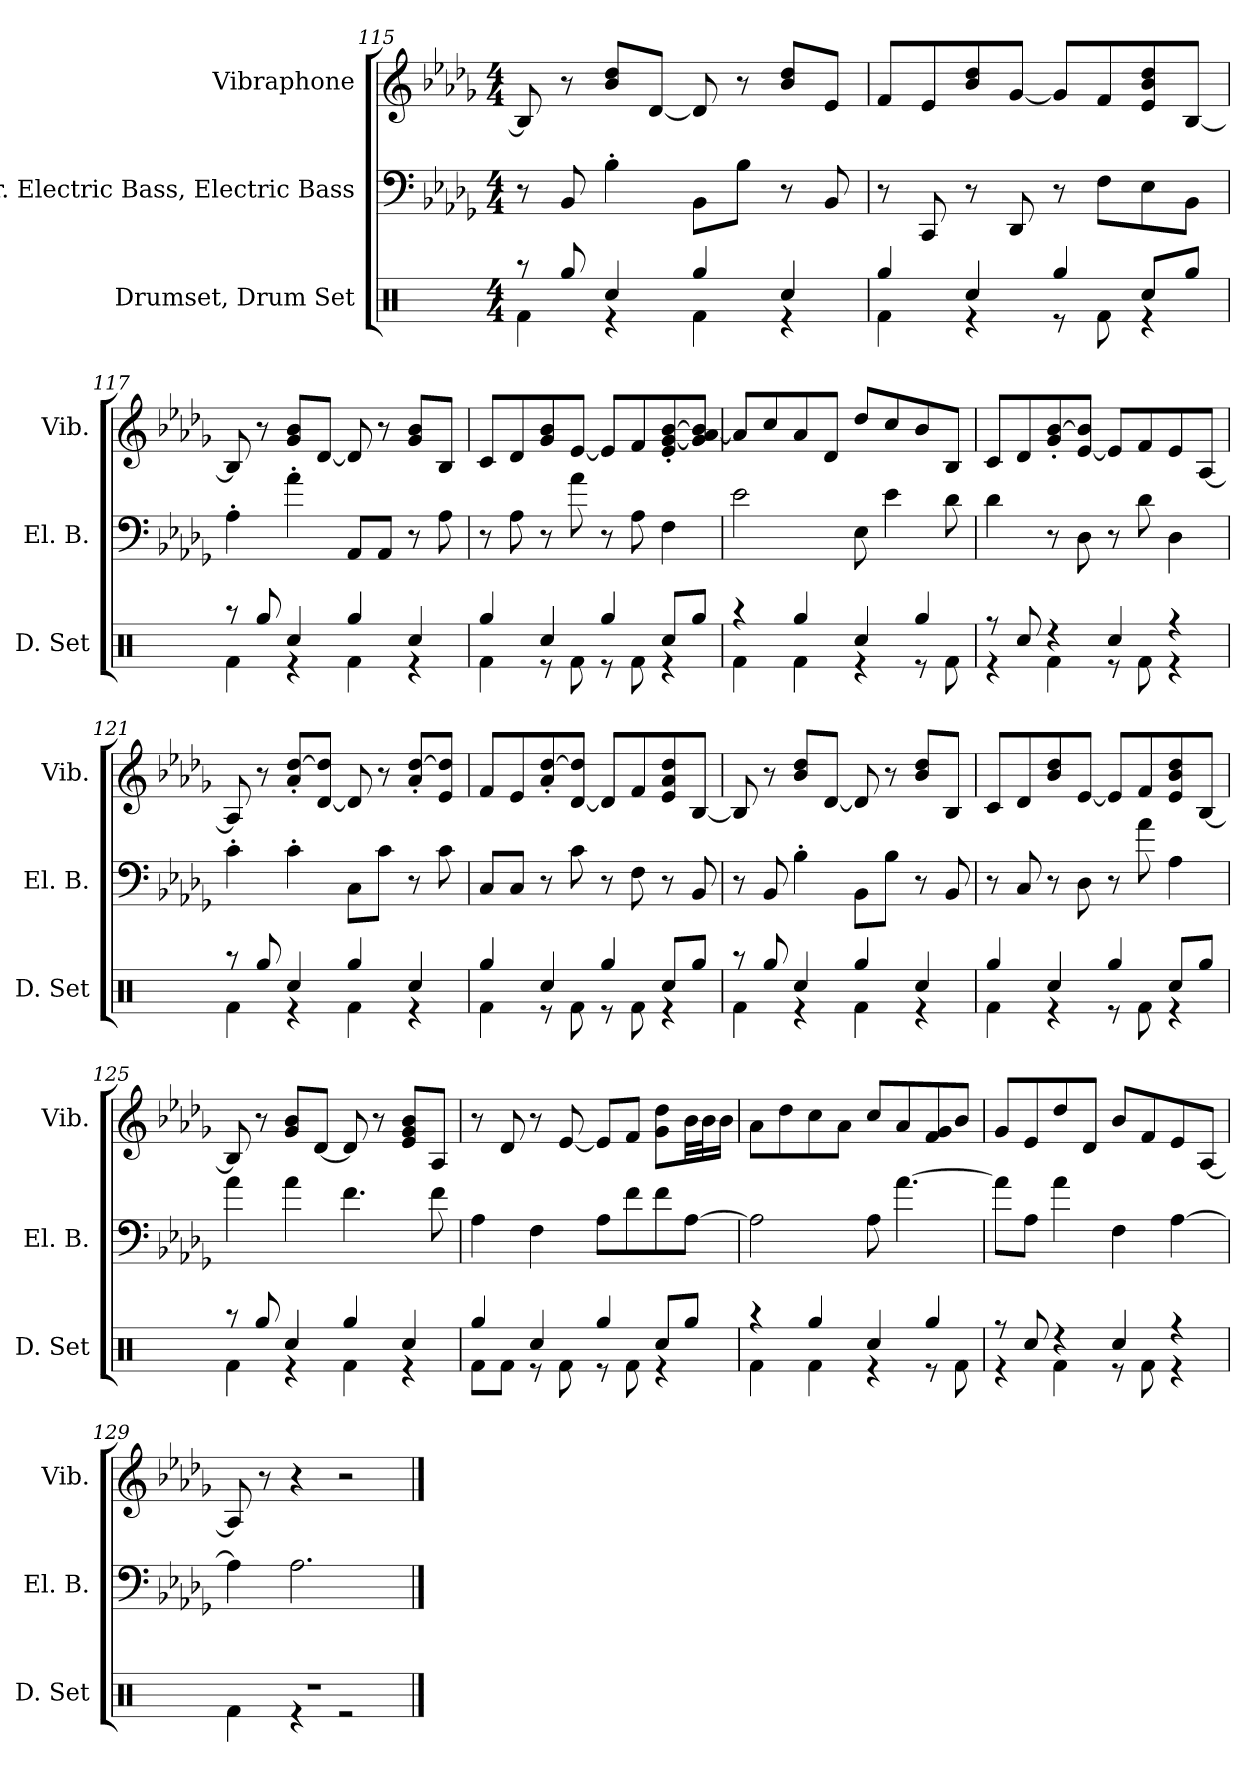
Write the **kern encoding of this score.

**kern	**kern	**kern
*part3	*part2	*part1
*staff3	*staff2	*staff1
*I"Drumset, Drum Set	*I"6-str. Electric Bass, Electric Bass	*I"Vibraphone
*I'D. Set	*I'El. B.	*I'Vib.
*clefX	*clefF4	*clefG2
*	*ITrd7c12	*
*k[]	*k[b-e-a-d-g-]	*k[b-e-a-d-g-]
*M4/4	*M4/4	*M4/4
=115	=115	=115
*^	*	*
8r	4Rf\	8r	8B-/]
8Rgg/	.	8BBB-/	8r
4Rcc/	4r	4BB-'\	8b-/ 8dd-/L
.	.	.	[8d-/J
4Rgg/	4Rf\	8BBB-\L	8d-/]
.	.	8BB-\J	8r
4Rcc/	4r	8r	8b-/ 8dd-/L
.	.	8BBB-/	8e-/J
=116	=116	=116	=116
4Rgg/	4Rf\	8r	8f/L
.	.	8CCC/	8e-/
4Rcc/	4r	8r	8b-/ 8dd-/
.	.	8DDD-/	[8g-/J
4Rgg/	8r	8r	8g-/L]
.	8Rf\	8FF\L	8f/
8Rcc/L	4r	8EE-\	8e-/ 8b-/ 8dd-/
8Rgg/J	.	8BBB-\J	[8B-/J
!!LO:PB:g=z
=117	=117	=117	=117
8r	4Rf\	4AA-'\	8B-/]
8Rgg/	.	.	8r
4Rcc/	4r	4A-'\	8g-/ 8b-/L
.	.	.	[8d-/J
4Rgg/	4Rf\	8AAA-/L	8d-/]
.	.	8AAA-/J	8r
4Rcc/	4r	8r	8g-/ 8b-/L
.	.	8AA-\	8B-/J
=118	=118	=118	=118
4Rgg/	4Rf\	8r	8c/L
.	.	8AA-\	8d-/
4Rcc/	8r	8r	8g-/ 8b-/
.	8Rf\	8A-\	[8e-/J
4Rgg/	8r	8r	8e-/L]
.	8Rf\	8AA-\	8f/
8Rcc/L	4r	4FF\	8e-/' [8g-/' [8b-/'
8Rgg/J	.	.	8g-/] [8a-/ 8b-/]J
=119	=119	=119	=119
4r	4Rf\	2E-\	8a-/L]
.	.	.	8cc/
4Rgg/	4Rf\	.	8a-/
.	.	.	8d-/J
4Rcc/	4r	8EE-\	8dd-/L
.	.	4E-\	8cc/
4Rgg/	8r	.	8b-/
.	8Rf\	8D-\	8B-/J
=120	=120	=120	=120
8r	4r	4D-\	8c/L
8Rcc/	.	.	8d-/
4r	4Rf\	8r	8g-/' [8b-/'
.	.	8DD-\	[8e-/ 8b-/]J
4Rcc/	8r	8r	8e-/L]
.	8Rf\	8D-\	8f/
4r	4r	4DD-\	8e-/
.	.	.	[8A-/J
!!LO:LB:g=z
=121	=121	=121	=121
8r	4Rf\	4C'\	8A-/]
8Rgg/	.	.	8r
4Rcc/	4r	4C'\	8a-/' [8dd-/'L
.	.	.	[8d-/ 8dd-/]J
4Rgg/	4Rf\	8CC\L	8d-/]
.	.	8C\J	8r
4Rcc/	4r	8r	8a-/' [8dd-/'L
.	.	8C\	8e-/ 8dd-/]J
=122	=122	=122	=122
4Rgg/	4Rf\	8CC/L	8f/L
.	.	8CC/J	8e-/
4Rcc/	8r	8r	8a-/' [8dd-/'
.	8Rf\	8C\	[8d-/ 8dd-/]J
4Rgg/	8r	8r	8d-/L]
.	8Rf\	8FF\	8f/
8Rcc/L	4r	8r	8e-/ 8a-/ 8dd-/
8Rgg/J	.	8BBB-/	[8B-/J
=123	=123	=123	=123
8r	4Rf\	8r	8B-/]
8Rgg/	.	8BBB-/	8r
4Rcc/	4r	4BB-'\	8b-/ 8dd-/L
.	.	.	[8d-/J
4Rgg/	4Rf\	8BBB-\L	8d-/]
.	.	8BB-\J	8r
4Rcc/	4r	8r	8b-/ 8dd-/L
.	.	8BBB-/	8B-/J
!!LO:LB:g=z
=124	=124	=124	=124
4Rgg/	4Rf\	8r	8c/L
.	.	8CC/	8d-/
4Rcc/	4r	8r	8b-/ 8dd-/
.	.	8DD-\	[8e-/J
4Rgg/	8r	8r	8e-/L]
.	8Rf\	8A-\	8f/
*	*	*	*MM130
8Rcc/L	4r	4AA-\	8e-/ 8b-/ 8dd-/
8Rgg/J	.	.	[8B-/J
!!LO:LB:g=z
=125	=125	=125	=125
*	*	*	*MM120
8r	4Rf\	4A-\	8B-/]
8Rgg/	.	.	8r
4Rcc/	4r	4A-\	8g-/ 8b-/L
.	.	.	[8d-/J
*	*	*	*MM100
4Rgg/	4Rf\	4.F\	8d-/]
.	.	.	8r
4Rcc/	4r	.	8e-/ 8g-/ 8b-/L
.	.	8F\	8A-/J
=126	=126	=126	=126
*	*	*	*MM90
4Rgg/	8Rf\L	4AA-\	8r
.	8Rf\J	.	8d-/
4Rcc/	8r	4FF\	8r
.	8Rf\	.	[8e-/
4Rgg/	8r	8AA-\L	8e-/L]
.	8Rf\	8F\	8f/J
8Rcc/L	4r	8F\	8g-\ 8dd-\L
8Rgg/J	.	[8AA-\J	32b-\LL
.	.	.	32b-\J
.	.	.	16b-\JJ
=127	=127	=127	=127
*	*	*	*MM80
4r	4Rf\	2AA-\]	8a-\L
.	.	.	8dd-\
4Rgg/	4Rf\	.	8cc\
.	.	.	8a-\J
*	*	*	*MM70
4Rcc/	4r	8AA-\	8cc/L
.	.	[4.A-\	8a-/
4Rgg/	8r	.	8f/ 8g-/
.	8Rf\	.	8b-/J
=128	=128	=128	=128
*	*	*	*MM60
8r	4r	8A-\L]	8g-/L
8Rcc/	.	8AA-\J	8e-/
4r	4Rf\	4A-\	8dd-/
.	.	.	8d-/J
*	*	*	*MM50
4Rcc/	8r	4FF\	8b-/L
.	8Rf\	.	8f/
4r	4r	[4AA-\	8e-/
.	.	.	[8A-/J
!!LO:PB:g=z
=129	=129	=129	=129
1r	4Rf\	4AA-\]	8A-/]
.	.	.	8r
.	4r	2.AA-\	4r
.	2r	.	2r
*v	*v	*	*
==	==	==
*-	*-	*-
